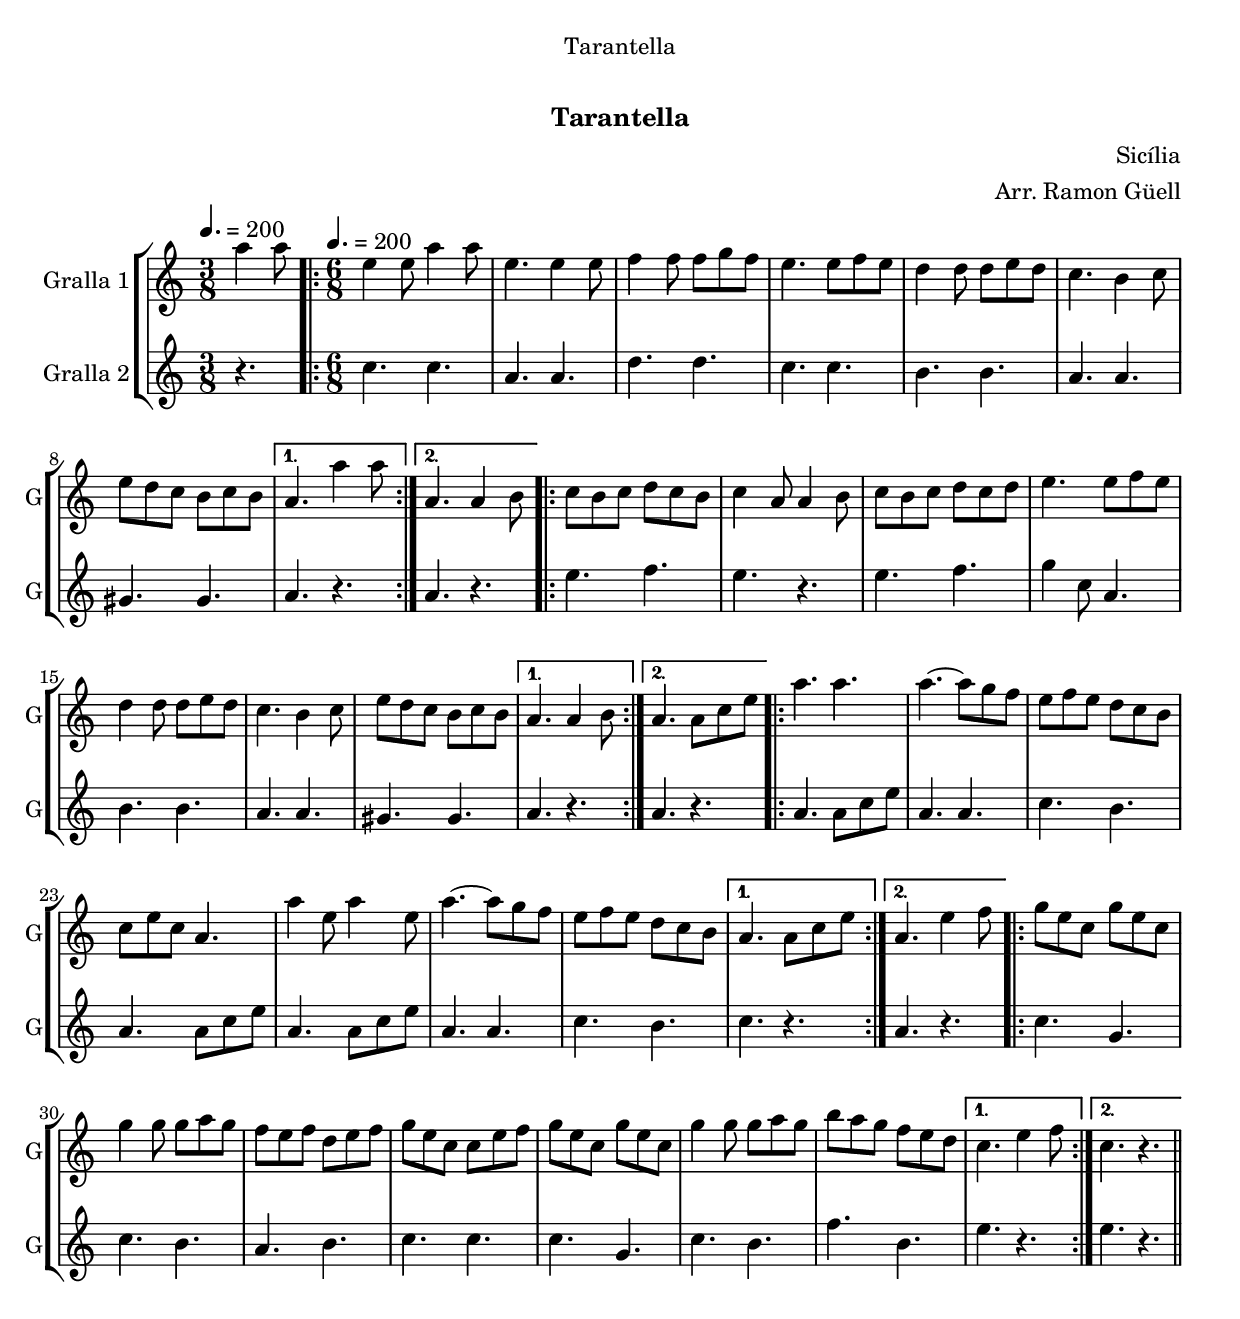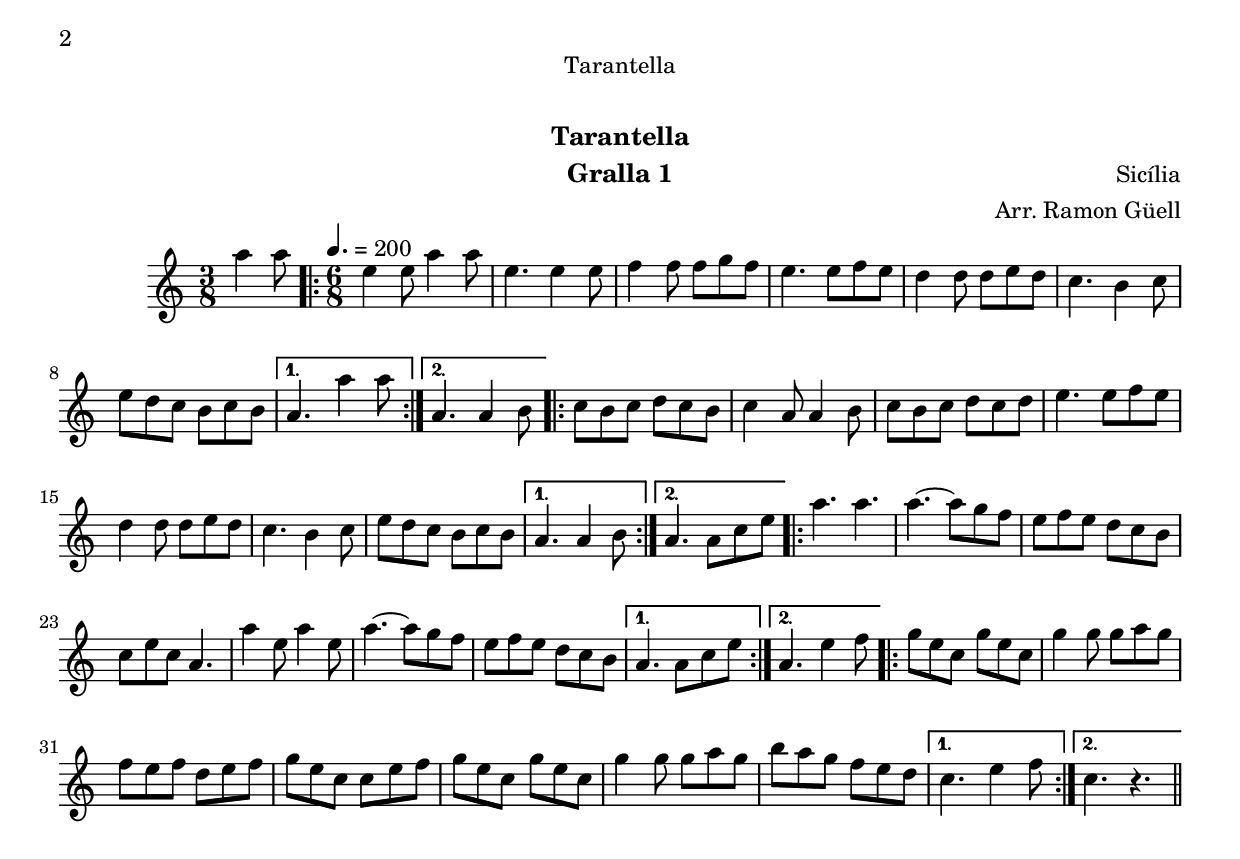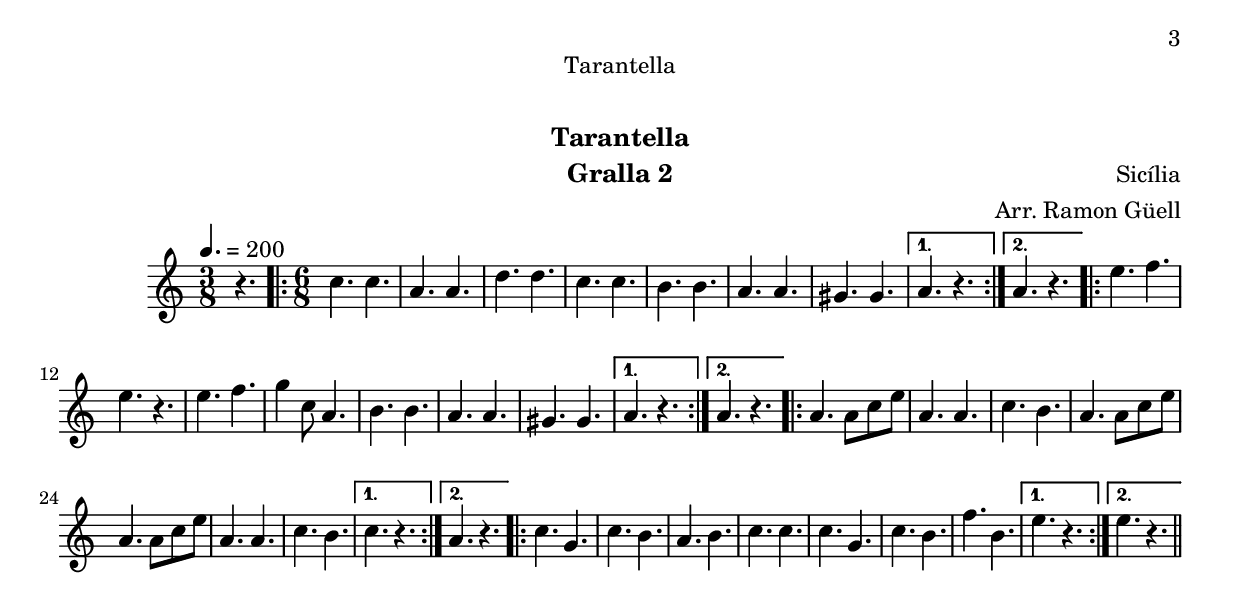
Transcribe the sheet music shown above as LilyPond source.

\version "2.22.1"

\header {
  dedication="Tarantella"
  title="   "
  subtitle="Tarantella"
  subsubtitle=""
  poet=""
  meter=""
  piece=""
  composer="Sicília"
  arranger="Arr. Ramon Güell"
  opus=""
  instrument=""
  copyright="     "
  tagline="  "
}

liniaroAa =
\relative a''
{
  \clef treble
  \key c \major
  \time 3/8
  a4 a8 \tempo 4. = 200  |
  \time 6/8   \repeat volta 2 { e4 e8 a4 a8  |
  e4. e4 e8  |
  f4 f8 f g f  |
  %05
  e4. e8 f e  |
  d4 d8 d e d  |
  c4. b4 c8  |
  e8 d c b c b }
  \alternative { { a4. a'4 a8 }
  %10
  { a,4. a4 b8 } }
  \repeat volta 2 {
  c8 b c d c b  |
  c4 a8 a4 b8  |
  c8 b c d c d  |
  e4. e8 f e  |
  %15
  d4 d8 d e d  |
  c4. b4 c8  |
  e8 d c b c b }
  \alternative { { a4. a4 b8 }
  { a4. a8 c e } }
  %20
  \repeat volta 2 { a4. a  |
  a4. ~ a8 g f  |
  e8 f e d c b  |
  c8 e c a4.  |
  a'4 e8 a4 e8  |
  %25
  a4. ~ a8 g f  |
  e8 f e d c b }
  \alternative { { a4. a8 c e }
  { a,4. e'4 f8 } }
  \repeat volta 2 {
  g8 e c g' e c  |
  %30
  g'4 g8 g a g  |
  f8 e f d e f  |
  g8 e c c e f  |
  g8 e c g' e c  |
  g'4 g8 g a g  |
  %35
  b8 a g f e d }
  \alternative { { c4. e4 f8 }
  { c4. r } } \bar "||"
}

liniaroAb =
\relative c''
{
  \tempo 4. = 200
  \clef treble
  \key c \major
  \time 3/8
  r4.  |
  \time 6/8   \repeat volta 2 { c4. c  |
  a4. a  |
  d4. d  |
  %05
  c4. c  |
  b4. b  |
  a4. a  |
  gis4. gis }
  \alternative { { a4. r }
  %10
  { a4. r } }
  \repeat volta 2 {
  e'4. f  |
  e4. r  |
  e4. f  |
  g4 c,8 a4.  |
  %15
  b4. b  |
  a4. a  |
  gis4. gis }
  \alternative { { a4. r }
  { a4. r } }
  %20
  \repeat volta 2 { a4. a8 c e  |
  a,4. a  |
  c4. b  |
  a4. a8 c e  |
  a,4. a8 c e  |
  %25
  a,4. a  |
  c4. b }
  \alternative { { c4. r }
  { a4. r } }
  \repeat volta 2 {
  c4. g  |
  %30
  c4. b  |
  a4. b  |
  c4. c  |
  c4. g  |
  c4. b  |
  %35
  f'4. b, }
  \alternative { { e4. r }
  { e4. r } } \bar "||"
}

\bookpart {
  \score {
    \new StaffGroup {
      \override Score.RehearsalMark #'self-alignment-X = #LEFT
      <<
        \new Staff \with {instrumentName = #"Gralla 1" shortInstrumentName = #"G"} \liniaroAa
        \new Staff \with {instrumentName = #"Gralla 2" shortInstrumentName = #"G"} \liniaroAb
      >>
    }
    \layout {}
  }
  \score { \unfoldRepeats
    \new StaffGroup {
      \override Score.RehearsalMark #'self-alignment-X = #LEFT
      <<
        \new Staff \with {instrumentName = #"Gralla 1" shortInstrumentName = #"G"} \liniaroAa
        \new Staff \with {instrumentName = #"Gralla 2" shortInstrumentName = #"G"} \liniaroAb
      >>
    }
    \midi {}
  }
}

\bookpart {
  \header {instrument="Gralla 1"}
  \score {
    \new StaffGroup {
      \override Score.RehearsalMark #'self-alignment-X = #LEFT
      <<
        \new Staff \liniaroAa
      >>
    }
    \layout {}
  }
  \score { \unfoldRepeats
    \new StaffGroup {
      \override Score.RehearsalMark #'self-alignment-X = #LEFT
      <<
        \new Staff \liniaroAa
      >>
    }
    \midi {}
  }
}

\bookpart {
  \header {instrument="Gralla 2"}
  \score {
    \new StaffGroup {
      \override Score.RehearsalMark #'self-alignment-X = #LEFT
      <<
        \new Staff \liniaroAb
      >>
    }
    \layout {}
  }
  \score { \unfoldRepeats
    \new StaffGroup {
      \override Score.RehearsalMark #'self-alignment-X = #LEFT
      <<
        \new Staff \liniaroAb
      >>
    }
    \midi {}
  }
}

